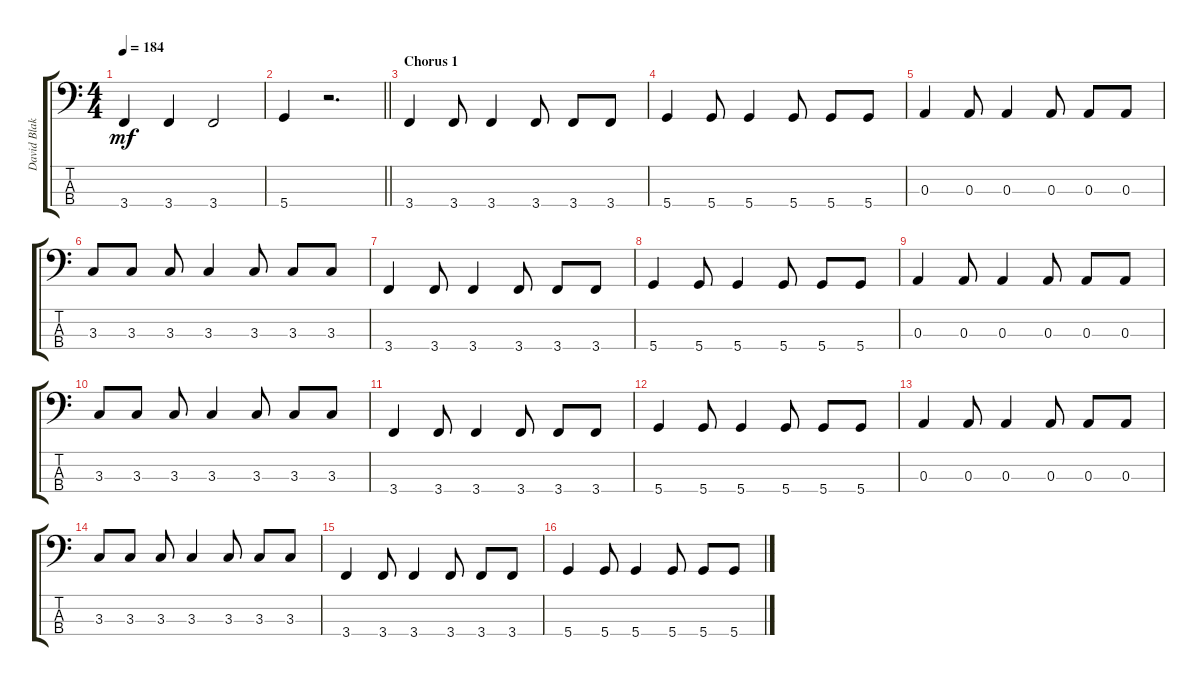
\track ("David Blake-Dickson (Bass)" "David Blak") {instrument electricbasspick}
\staff {score tabs}
\tuning (G2 D2 A1 D1) {hide}
\ts (4 4)
\tempo 184
\clef f4
\ks c
3.4.4{dy mf} 3.4.4 3.4.2 |
\barLineRight lightlight
5.4.4 r.2{d} |
\section ("" "Chorus 1")
3.4.4 3.4.8 3.4.4 3.4.8 3.4.8 3.4.8 |
5.4.4 5.4.8 5.4.4 5.4.8 5.4.8 5.4.8 |
0.3.4 0.3.8 0.3.4 0.3.8 0.3.8 0.3.8 |
3.3.8 3.3.8 3.3.8 3.3.4 3.3.8 3.3.8 3.3.8 |
3.4.4 3.4.8 3.4.4 3.4.8 3.4.8 3.4.8 |
5.4.4 5.4.8 5.4.4 5.4.8 5.4.8 5.4.8 |
0.3.4 0.3.8 0.3.4 0.3.8 0.3.8 0.3.8 |
3.3.8 3.3.8 3.3.8 3.3.4 3.3.8 3.3.8 3.3.8 |
3.4.4 3.4.8 3.4.4 3.4.8 3.4.8 3.4.8 |
5.4.4 5.4.8 5.4.4 5.4.8 5.4.8 5.4.8 |
0.3.4 0.3.8 0.3.4 0.3.8 0.3.8 0.3.8 |
3.3.8 3.3.8 3.3.8 3.3.4 3.3.8 3.3.8 3.3.8 |
3.4.4 3.4.8 3.4.4 3.4.8 3.4.8 3.4.8 |
5.4.4 5.4.8 5.4.4 5.4.8 5.4.8 5.4.8
